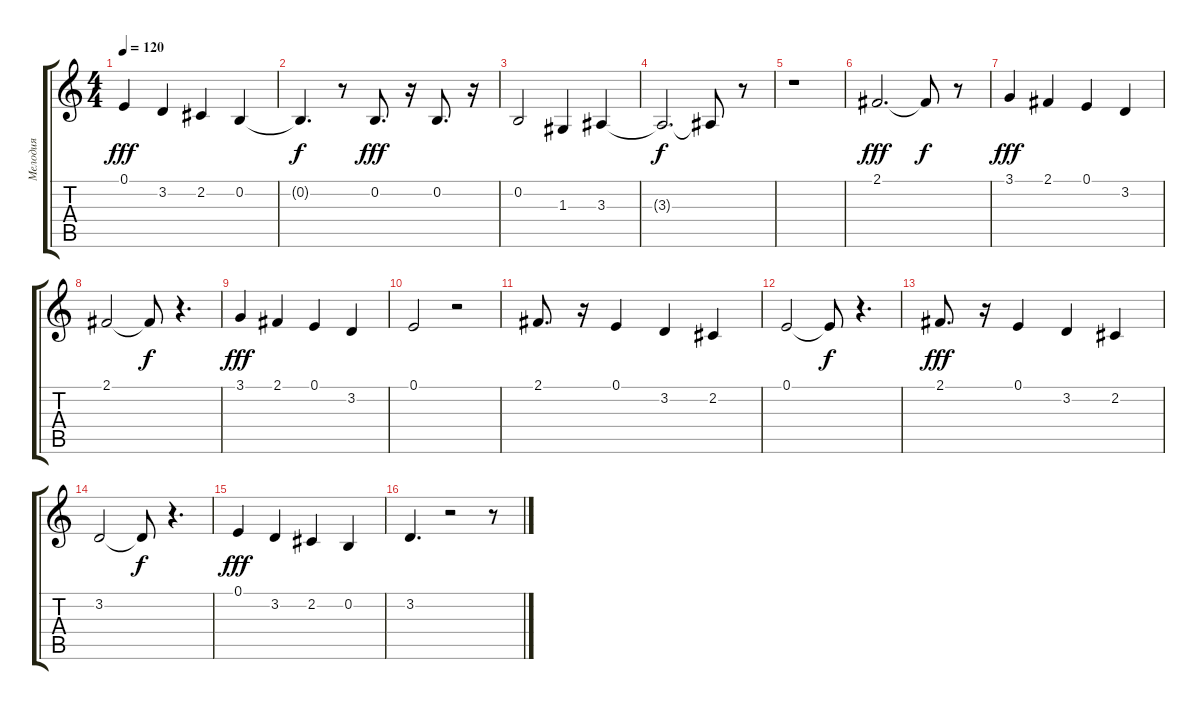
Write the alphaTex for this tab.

\track ("Мелодия" "Мелодия") {instrument stringensemble1}
\staff {score tabs}
\tuning (E4 B3 G3 D3 A2 E2) {hide}
\ts (4 4)
\tempo 120
\clef g2
\ks c
0.1.4{dy fff} 3.2.4 2.2.4 0.2.4 |
0.2{t}.4{d dy f} r.8 0.2.8{d dy fff} r.16 0.2.8{d} r.16 |
0.2.2 1.3.4 3.3.4 |
3.3{t}.2{d dy f} 3.3{t}.8 r.8 |
r.1 |
2.1.2{d dy fff} 2.1{t}.8{dy f} r.8 |
3.1.4{dy fff} 2.1.4 0.1.4 3.2.4 |
2.1.2 2.1{t}.8{dy f} r.4{d} |
3.1.4{dy fff} 2.1.4 0.1.4 3.2.4 |
0.1.2 r.2 |
2.1.8{d} r.16 0.1.4 3.2.4 2.2.4 |
0.1.2 0.1{t}.8{dy f} r.4{d} |
2.1.8{d dy fff} r.16 0.1.4 3.2.4 2.2.4 |
3.2.2 3.2{t}.8{dy f} r.4{d} |
0.1.4{dy fff} 3.2.4 2.2.4 0.2.4 |
3.2.4{d} r.2 r.8
